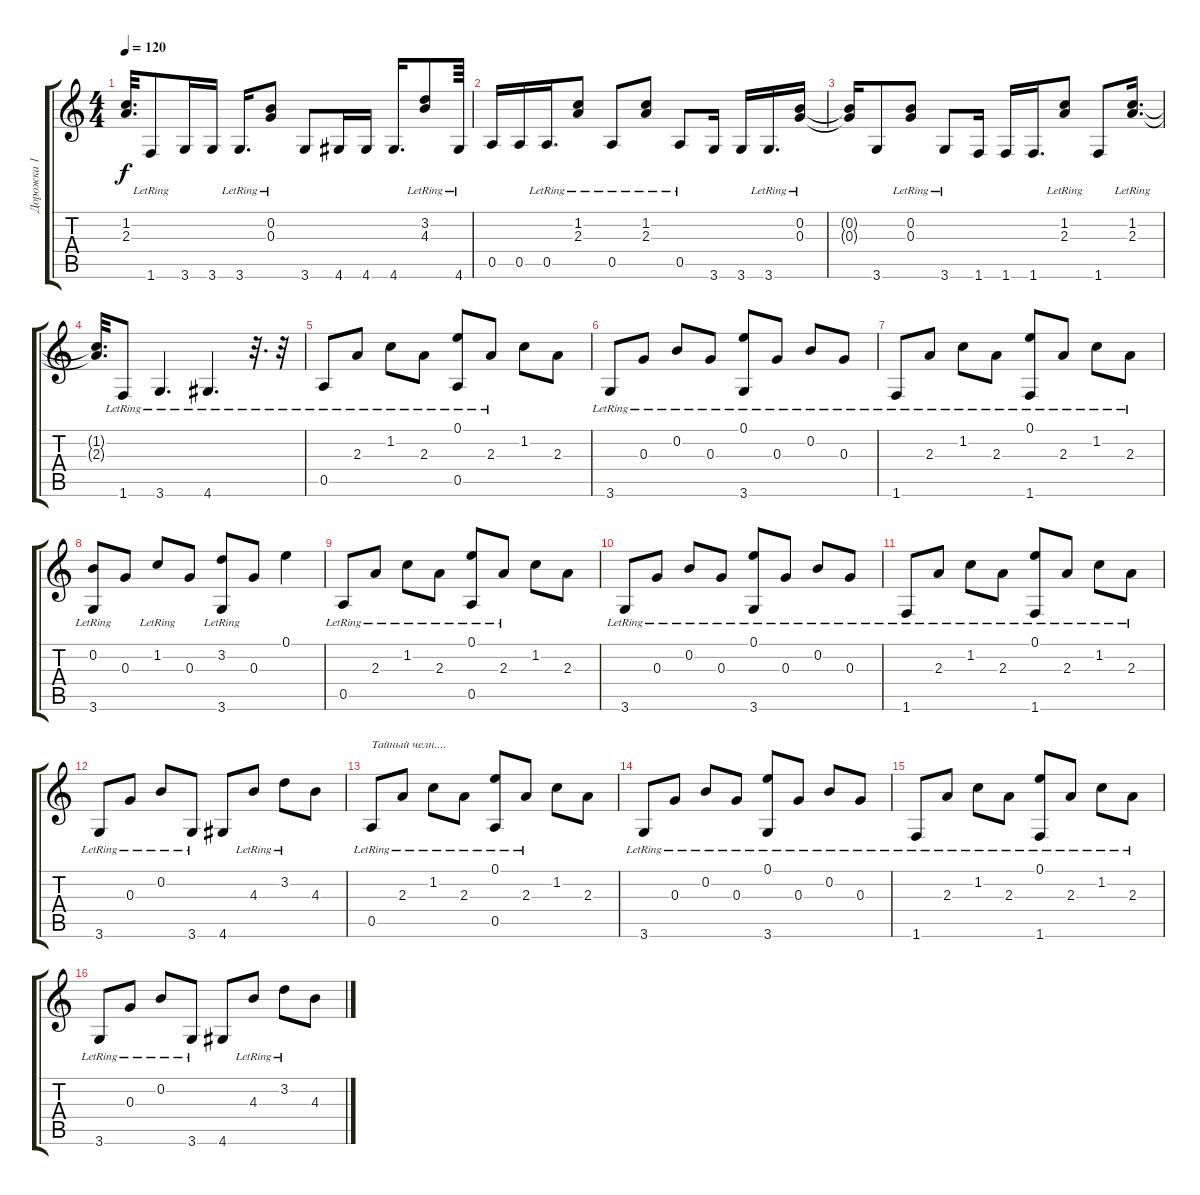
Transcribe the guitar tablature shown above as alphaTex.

\track ("Дорожка 1" "Дорожка 1") {instrument acousticguitarsteel}
\staff {score tabs}
\tuning (E4 B3 G3 D3 A2 E2) {hide}
\ts (4 4)
\tempo 120
\clef g2
\ks c
(1.2{t} 2.3{t}).32{d dy f} 1.6{lr}.8 3.6.16 3.6.16 3.6{lr}.16{d} (0.2{lr} 0.3{lr}).8 3.6.8 4.6.16 4.6.16 4.6.16{d} (3.2{lr} 4.3{lr}).8 4.6{lr}.64 |
0.5.16 0.5.16 0.5{lr}.16{d} (1.2{lr} 2.3{lr}).8 0.5{lr}.8 (1.2{lr} 2.3{lr}).8 0.5{lr}.8 3.6.16 3.6.16 3.6{lr}.16{d} (0.2{lr} 0.3{lr}).16 |
(0.2{t} 0.3{t}).16 3.6.8 (0.2{lr} 0.3{lr}).8 3.6{lr}.8 1.6.16 1.6.16 1.6.16{d} (1.2{lr} 2.3{lr}).8 1.6.8 (1.2{lr} 2.3{lr}).16{d} |
(1.2{t} 2.3{t}).32{d} 1.6{lr}.8 3.6{lr}.4{d} 4.6{lr}.4{d} r.32{d} r.32 |
0.5{lr}.8 2.3{lr}.8 1.2{lr}.8 2.3{lr}.8 (0.1{lr} 0.5{lr}).8 2.3{lr}.8 1.2.8 2.3.8 |
3.6{lr}.8 0.3{lr}.8 0.2{lr}.8 0.3{lr}.8 (0.1{lr} 3.6{lr}).8 0.3{lr}.8 0.2{lr}.8 0.3{lr}.8 |
1.6{lr}.8 2.3{lr}.8 1.2{lr}.8 2.3{lr}.8 (0.1{lr} 1.6{lr}).8 2.3{lr}.8 1.2{lr}.8 2.3{lr}.8 |
(0.2{lr} 3.6{lr}).8 0.3.8 1.2{lr}.8 0.3.8 (3.2{lr} 3.6{lr}).8 0.3.8 0.1.4 |
0.5{lr}.8 2.3{lr}.8 1.2{lr}.8 2.3{lr}.8 (0.1{lr} 0.5{lr}).8 2.3{lr}.8 1.2.8 2.3.8 |
3.6{lr}.8 0.3{lr}.8 0.2{lr}.8 0.3{lr}.8 (0.1{lr} 3.6{lr}).8 0.3{lr}.8 0.2{lr}.8 0.3{lr}.8 |
1.6{lr}.8 2.3{lr}.8 1.2{lr}.8 2.3{lr}.8 (0.1{lr} 1.6{lr}).8 2.3{lr}.8 1.2{lr}.8 2.3{lr}.8 |
3.6{lr}.8 0.3{lr}.8 0.2{lr}.8 3.6{lr}.8 4.6.8 4.3{lr}.8 3.2{lr}.8 4.3.8 |
0.5{lr}.8{txt "Тайный челн...."} 2.3{lr}.8 1.2{lr}.8 2.3{lr}.8 (0.1{lr} 0.5{lr}).8 2.3{lr}.8 1.2.8 2.3.8 |
3.6{lr}.8 0.3{lr}.8 0.2{lr}.8 0.3{lr}.8 (0.1{lr} 3.6{lr}).8 0.3{lr}.8 0.2{lr}.8 0.3{lr}.8 |
1.6{lr}.8 2.3{lr}.8 1.2{lr}.8 2.3{lr}.8 (0.1{lr} 1.6{lr}).8 2.3{lr}.8 1.2{lr}.8 2.3{lr}.8 |
3.6{lr}.8 0.3{lr}.8 0.2{lr}.8 3.6{lr}.8 4.6.8 4.3{lr}.8 3.2{lr}.8 4.3.8
